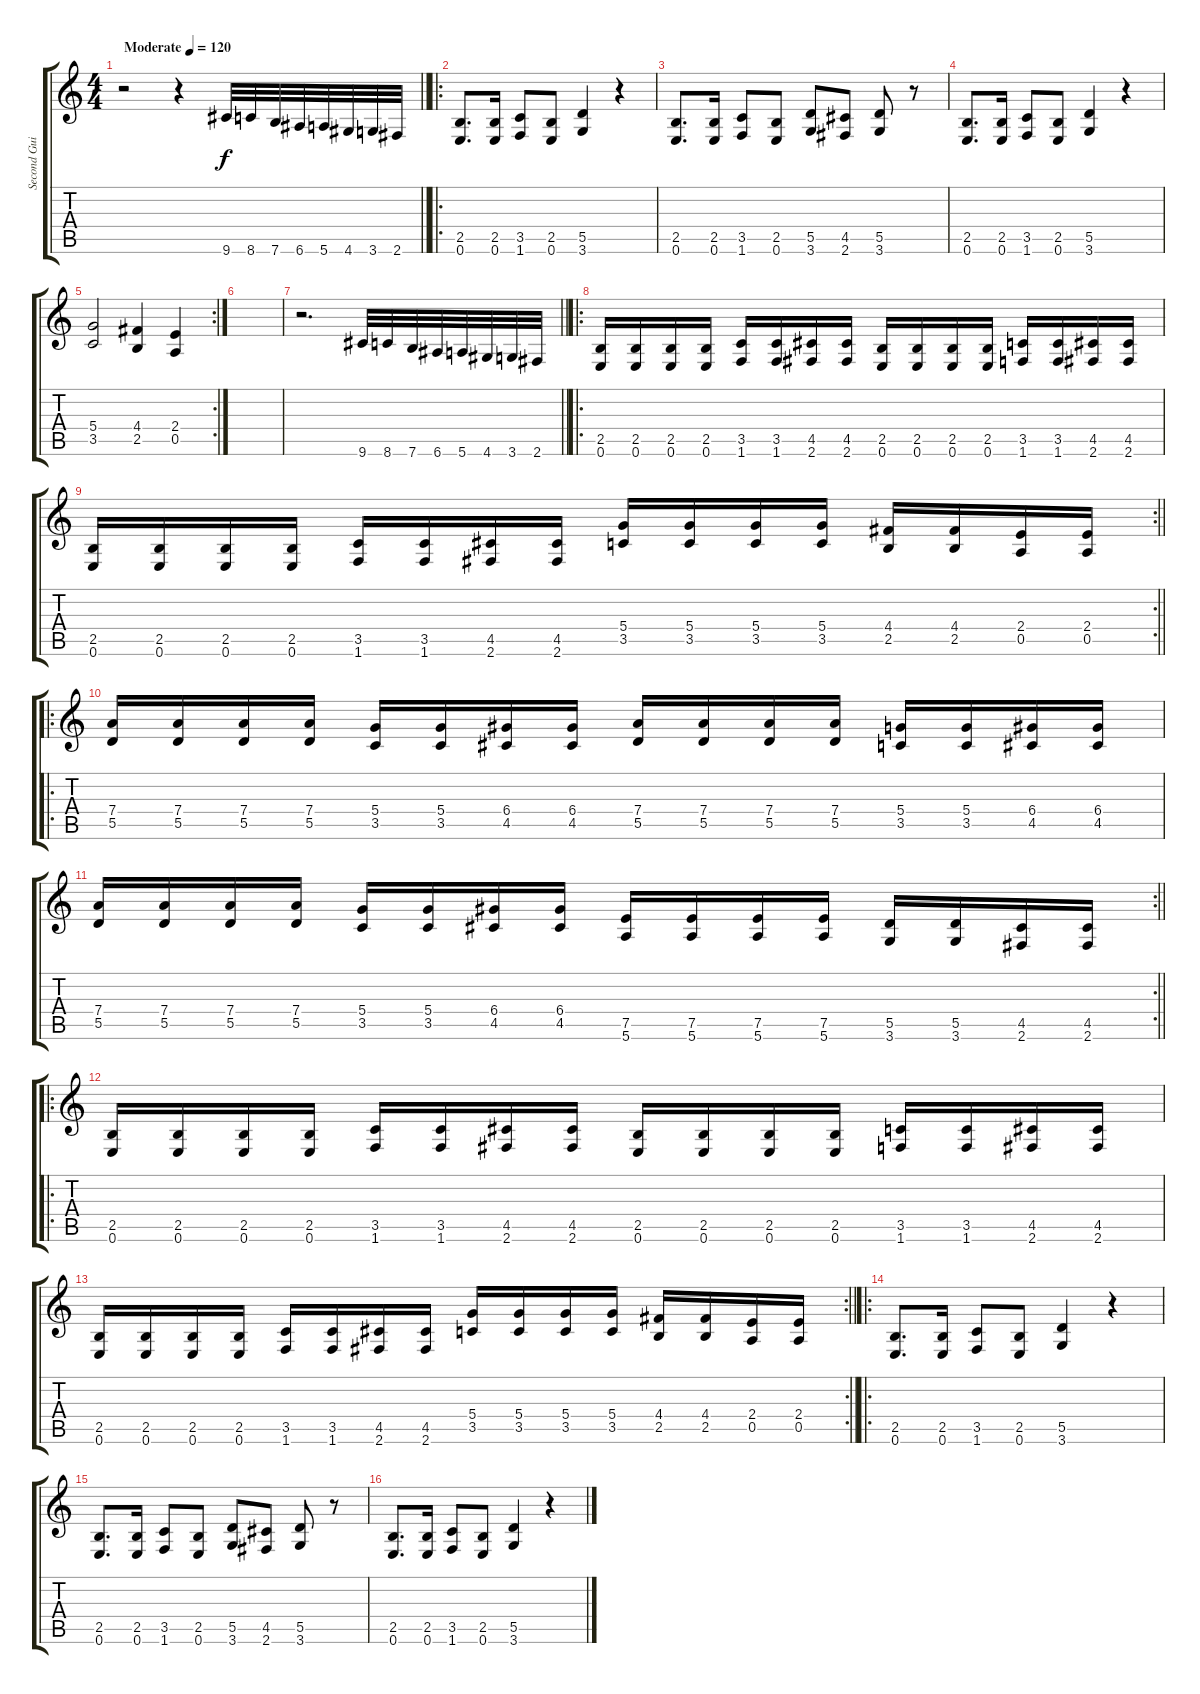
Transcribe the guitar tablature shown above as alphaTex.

\track ("Second Guitar" "Second Gui") {instrument distortionguitar}
\staff {score tabs}
\tuning (E4 B3 G3 D3 A2 E2) {hide}
\ts (4 4)
\tempo (120 "Moderate")
\clef g2
\barLineRight lightlight
\ks c
r.2{dy f instrument distortionguitar} r.4 9.6.32 8.6.32 7.6.32 6.6.32 5.6.32 4.6.32 3.6.32 2.6.32 |
\ro
\section ("" "")
(2.5 0.6).8{d} (2.5 0.6).16 (3.5 1.6).8 (2.5 0.6).8 (5.5 3.6).4 r.4 |
(2.5 0.6).8{d} (2.5 0.6).16 (3.5 1.6).8 (2.5 0.6).8 (5.5 3.6).8 (4.5 2.6).8 (5.5 3.6).8 r.8 |
(2.5 0.6).8{d} (2.5 0.6).16 (3.5 1.6).8 (2.5 0.6).8 (5.5 3.6).4 r.4 |
\rc 2
(5.4 3.5).2 (4.4 2.5).4 (2.4 0.5).4 |
|
\barLineRight lightlight
r.2{d} 9.6.32 8.6.32 7.6.32 6.6.32 5.6.32 4.6.32 3.6.32 2.6.32 |
\ro
\section ("" "")
(2.5 0.6).16 (2.5 0.6).16 (2.5 0.6).16 (2.5 0.6).16 (3.5 1.6).16 (3.5 1.6).16 (4.5 2.6).16 (4.5 2.6).16 (2.5 0.6).16 (2.5 0.6).16 (2.5 0.6).16 (2.5 0.6).16 (3.5 1.6).16 (3.5 1.6).16 (4.5 2.6).16 (4.5 2.6).16 |
\rc 2
\barLineRight lightlight
(2.5 0.6).16 (2.5 0.6).16 (2.5 0.6).16 (2.5 0.6).16 (3.5 1.6).16 (3.5 1.6).16 (4.5 2.6).16 (4.5 2.6).16 (5.4 3.5).16 (5.4 3.5).16 (5.4 3.5).16 (5.4 3.5).16 (4.4 2.5).16 (4.4 2.5).16 (2.4 0.5).16 (2.4 0.5).16 |
\ro
\section ("" "")
(7.4 5.5).16 (7.4 5.5).16 (7.4 5.5).16 (7.4 5.5).16 (5.4 3.5).16 (5.4 3.5).16 (6.4 4.5).16 (6.4 4.5).16 (7.4 5.5).16 (7.4 5.5).16 (7.4 5.5).16 (7.4 5.5).16 (5.4 3.5).16 (5.4 3.5).16 (6.4 4.5).16 (6.4 4.5).16 |
\rc 2
\barLineRight lightlight
(7.4 5.5).16 (7.4 5.5).16 (7.4 5.5).16 (7.4 5.5).16 (5.4 3.5).16 (5.4 3.5).16 (6.4 4.5).16 (6.4 4.5).16 (7.5 5.6).16 (7.5 5.6).16 (7.5 5.6).16 (7.5 5.6).16 (5.5 3.6).16 (5.5 3.6).16 (4.5 2.6).16 (4.5 2.6).16 |
\ro
\section ("" "")
(2.5 0.6).16 (2.5 0.6).16 (2.5 0.6).16 (2.5 0.6).16 (3.5 1.6).16 (3.5 1.6).16 (4.5 2.6).16 (4.5 2.6).16 (2.5 0.6).16 (2.5 0.6).16 (2.5 0.6).16 (2.5 0.6).16 (3.5 1.6).16 (3.5 1.6).16 (4.5 2.6).16 (4.5 2.6).16 |
\rc 2
\barLineRight lightlight
(2.5 0.6).16 (2.5 0.6).16 (2.5 0.6).16 (2.5 0.6).16 (3.5 1.6).16 (3.5 1.6).16 (4.5 2.6).16 (4.5 2.6).16 (5.4 3.5).16 (5.4 3.5).16 (5.4 3.5).16 (5.4 3.5).16 (4.4 2.5).16 (4.4 2.5).16 (2.4 0.5).16 (2.4 0.5).16 |
\ro
\section ("" "")
(2.5 0.6).8{d} (2.5 0.6).16 (3.5 1.6).8 (2.5 0.6).8 (5.5 3.6).4 r.4 |
(2.5 0.6).8{d} (2.5 0.6).16 (3.5 1.6).8 (2.5 0.6).8 (5.5 3.6).8 (4.5 2.6).8 (5.5 3.6).8 r.8 |
(2.5 0.6).8{d} (2.5 0.6).16 (3.5 1.6).8 (2.5 0.6).8 (5.5 3.6).4 r.4
